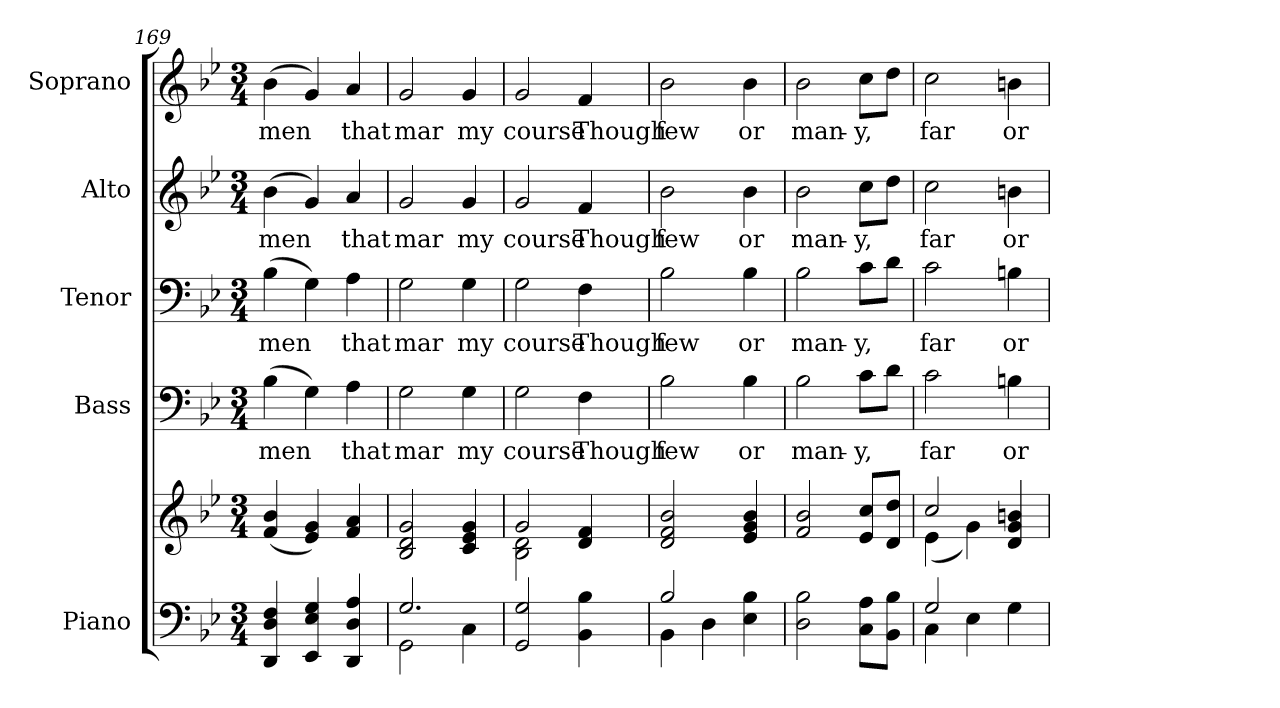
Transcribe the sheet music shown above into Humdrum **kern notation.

**kern	**kern	**kern	**text	**kern	**text	**kern	**text	**kern	**text
*part5	*part5	*part4	*part4	*part3	*part3	*part2	*part2	*part1	*part1
*staff6	*staff5	*staff4	*staff4	*staff3	*staff3	*staff2	*staff2	*staff1	*staff1
*I"Piano	*	*I"Bass	*	*I"Tenor	*	*I"Alto	*	*I"Soprano	*
*I'Pno.	*	*I'B.	*	*I'T.	*	*I'A.	*	*I'S.	*
*clefF4	*clefG2	*clefF4	*	*clefF4	*	*clefG2	*	*clefG2	*
*k[b-e-]	*k[b-e-]	*k[b-e-]	*	*k[b-e-]	*	*k[b-e-]	*	*k[b-e-]	*
*g:	*g:	*g:	*	*g:	*	*g:	*	*g:	*
*M3/4	*M3/4	*M3/4	*	*M3/4	*	*M3/4	*	*M3/4	*
=169	=169	=169	=169	=169	=169	=169	=169	=169	=169
!	!	!	!LO:LY:b:color=#000000	!	!	!	!	!	!
!	!	!	!	!	!LO:LY:b:color=#000000	!	!	!	!
!	!	!	!	!	!	!	!LO:LY:b:color=#000000	!	!
!	!	!	!	!	!	!	!	!	!LO:LY:b:color=#000000
4DDi/ 4Di 4Fi	(4fi/ 4b-i	(4B-i\	men	(4B-i\	men	(4b-i\	men	(4b-i\	men
4EE-i/ 4E-i 4Gi	4e-i/ 4gi)	4Gi\)	.	4Gi\)	.	4gi/)	.	4gi/)	.
!	!	!	!LO:LY:b:color=#000000	!	!	!	!	!	!
!	!	!	!	!	!LO:LY:b:color=#000000	!	!	!	!
!	!	!	!	!	!	!	!LO:LY:b:color=#000000	!	!
!	!	!	!	!	!	!	!	!	!LO:LY:b:color=#000000
4DDi/ 4Di 4Ai	4fi/ 4ai	4Ai\	that	4Ai\	that	4ai/	that	4ai/	that
=170	=170	=170	=170	=170	=170	=170	=170	=170	=170
*^	*	*	*	*	*	*	*	*	*
!	!	!	!	!LO:LY:b:color=#000000	!	!	!	!	!	!
!	!	!	!	!	!	!LO:LY:b:color=#000000	!	!	!	!
!	!	!	!	!	!	!	!	!LO:LY:b:color=#000000	!	!
!	!	!	!	!	!	!	!	!	!	!LO:LY:b:color=#000000
2.Gi/	2GGi\	2B-i/ 2di 2gi	2Gi\	mar	2Gi\	mar	2gi/	mar	2gi/	mar
!	!	!	!	!LO:LY:b:color=#000000	!	!	!	!	!	!
!	!	!	!	!	!	!LO:LY:b:color=#000000	!	!	!	!
!	!	!	!	!	!	!	!	!LO:LY:b:color=#000000	!	!
!	!	!	!	!	!	!	!	!	!	!LO:LY:b:color=#000000
.	4Ci\	4ci/ 4e-i 4gi	4Gi\	my	4Gi\	my	4gi/	my	4gi/	my
*v	*v	*	*	*	*	*	*	*	*	*
=171	=171	=171	=171	=171	=171	=171	=171	=171	=171
*	*^	*	*	*	*	*	*	*	*
*^	*	*	*	*	*	*	*	*	*	*
!	!	!	!	!	!LO:LY:b:color=#000000	!	!	!	!	!	!
*v	*v	*	*	*	*	*	*	*	*	*	*
*^	*	*	*	*	*	*	*	*	*	*
!	!	!	!	!	!	!	!LO:LY:b:color=#000000	!	!	!	!
*v	*v	*	*	*	*	*	*	*	*	*	*
*^	*	*	*	*	*	*	*	*	*	*
!	!	!	!	!	!	!	!	!	!LO:LY:b:color=#000000	!	!
*v	*v	*	*	*	*	*	*	*	*	*	*
*^	*	*	*	*	*	*	*	*	*	*
!	!	!	!	!	!	!	!	!	!	!	!LO:LY:b:color=#000000
*v	*v	*	*	*	*	*	*	*	*	*	*
2GGi/ 2Gi	2gi/	2B-i\ 2di	2Gi\	course	2Gi\	course	2gi/	course	2gi/	course
!	!	!	!	!LO:LY:b:color=#000000	!	!	!	!	!	!
!	!	!	!	!	!	!LO:LY:b:color=#000000	!	!	!	!
!	!	!	!	!	!	!	!	!LO:LY:b:color=#000000	!	!
!	!	!	!	!	!	!	!	!	!	!LO:LY:b:color=#000000
4BB-i\ 4B-i	4di/ 4fi	4ryy	4Fi\	Though	4Fi\	Though	4fi/	Though	4fi/	Though
*	*v	*v	*	*	*	*	*	*	*	*
=172	=172	=172	=172	=172	=172	=172	=172	=172	=172
*^	*	*	*	*	*	*	*	*	*
*	*	*^	*	*	*	*	*	*	*	*
!	!	!	!	!	!LO:LY:b:color=#000000	!	!	!	!	!	!
*	*	*v	*v	*	*	*	*	*	*	*	*
*	*	*^	*	*	*	*	*	*	*	*
!	!	!	!	!	!	!	!LO:LY:b:color=#000000	!	!	!	!
*	*	*v	*v	*	*	*	*	*	*	*	*
*	*	*^	*	*	*	*	*	*	*	*
!	!	!	!	!	!	!	!	!	!LO:LY:b:color=#000000	!	!
*	*	*v	*v	*	*	*	*	*	*	*	*
*	*	*^	*	*	*	*	*	*	*	*
!	!	!	!	!	!	!	!	!	!	!	!LO:LY:b:color=#000000
*	*	*v	*v	*	*	*	*	*	*	*	*
2B-i/	4BB-i\	2di/ 2fi 2b-i	2B-i\	few	2B-i\	few	2b-i\	few	2b-i\	few
.	4Di\	.	.	.	.	.	.	.	.	.
!	!	!	!	!LO:LY:b:color=#000000	!	!	!	!	!	!
!	!	!	!	!	!	!LO:LY:b:color=#000000	!	!	!	!
!	!	!	!	!	!	!	!	!LO:LY:b:color=#000000	!	!
!	!	!	!	!	!	!	!	!	!	!LO:LY:b:color=#000000
4E-i\ 4B-i	4ryy	4e-i/ 4gi 4b-i	4B-i\	or	4B-i\	or	4b-i\	or	4b-i\	or
*v	*v	*	*	*	*	*	*	*	*	*
=173	=173	=173	=173	=173	=173	=173	=173	=173	=173
*^	*	*	*	*	*	*	*	*	*
!	!	!	!	!LO:LY:b:color=#000000	!	!	!	!	!	!
*v	*v	*	*	*	*	*	*	*	*	*
*^	*	*	*	*	*	*	*	*	*
!	!	!	!	!	!	!LO:LY:b:color=#000000	!	!	!	!
*v	*v	*	*	*	*	*	*	*	*	*
*^	*	*	*	*	*	*	*	*	*
!	!	!	!	!	!	!	!	!LO:LY:b:color=#000000	!	!
*v	*v	*	*	*	*	*	*	*	*	*
*^	*	*	*	*	*	*	*	*	*
!	!	!	!	!	!	!	!	!	!	!LO:LY:b:color=#000000
*v	*v	*	*	*	*	*	*	*	*	*
2Di\ 2B-i	2fi/ 2b-i	2B-i\	man-	2B-i\	man-	2b-i\	man-	2b-i\	man-
!	!	!	!LO:LY:b:color=#000000	!	!	!	!	!	!
!	!	!	!	!	!LO:LY:b:color=#000000	!	!	!	!
!	!	!	!	!	!	!	!LO:LY:b:color=#000000	!	!
!	!	!	!	!	!	!	!	!	!LO:LY:b:color=#000000
8Ci\ 8AiL	8e-i/ 8cciL	8ci\L	-y,	8ci\L	-y,	8cci\L	-y,	8cci\L	-y,
8BB-i\ 8B-iJ	8di/ 8ddiJ	8di\J	.	8di\J	.	8ddi\J	.	8ddi\J	.
=174	=174	=174	=174	=174	=174	=174	=174	=174	=174
*^	*^	*	*	*	*	*	*	*	*
!	!	!	!	!	!LO:LY:b:color=#000000	!	!	!	!	!	!
!	!	!	!	!	!	!	!LO:LY:b:color=#000000	!	!	!	!
!	!	!	!	!	!	!	!	!	!LO:LY:b:color=#000000	!	!
!	!	!	!	!	!	!	!	!	!	!	!LO:LY:b:color=#000000
2Gi/	4Ci\	2cci/	(4e-i\	2ci\	far	2ci\	far	2cci\	far	2cci\	far
.	4E-i\	.	4gi\)	.	.	.	.	.	.	.	.
!	!	!	!	!	!LO:LY:b:color=#000000	!	!	!	!	!	!
!	!	!	!	!	!	!	!LO:LY:b:color=#000000	!	!	!	!
!	!	!	!	!	!	!	!	!	!LO:LY:b:color=#000000	!	!
!	!	!	!	!	!	!	!	!	!	!	!LO:LY:b:color=#000000
4Gi\	4ryy	4di/ 4gi 4bni	4ryy	4Bni\	or	4Bni\	or	4bni\	or	4bni\	or
*v	*v	*	*	*	*	*	*	*	*	*	*
*	*v	*v	*	*	*	*	*	*	*	*
=	=	=	=	=	=	=	=	=	=
*-	*-	*-	*-	*-	*-	*-	*-	*-	*-
